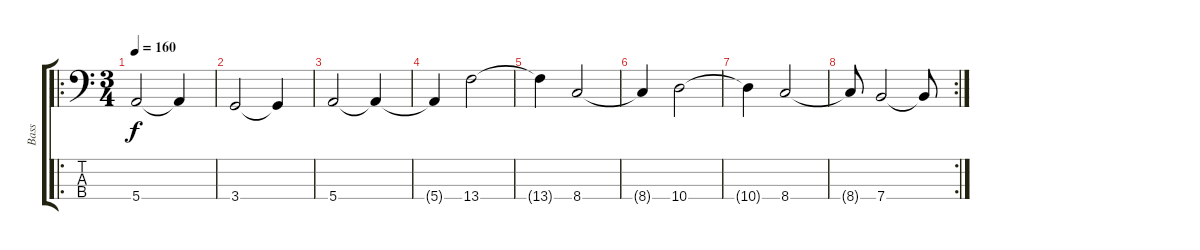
\track ("Bass" "Bass") {instrument acousticbass}
\staff {score tabs}
\tuning (G2 D2 A1 E1) {hide}
\ro
\ts (3 4)
\tempo 160
\clef f4
\ks c
5.4.2{dy f instrument acousticbass} 5.4{t}.4 |
3.4.2 3.4{t}.4 |
5.4.2 5.4{t}.4 |
5.4{t}.4 13.4.2 |
13.4{t}.4 8.4.2 |
8.4{t}.4 10.4.2 |
10.4{t}.4 8.4.2 |
\rc 2
8.4{t}.8 7.4.2 7.4{t}.8
